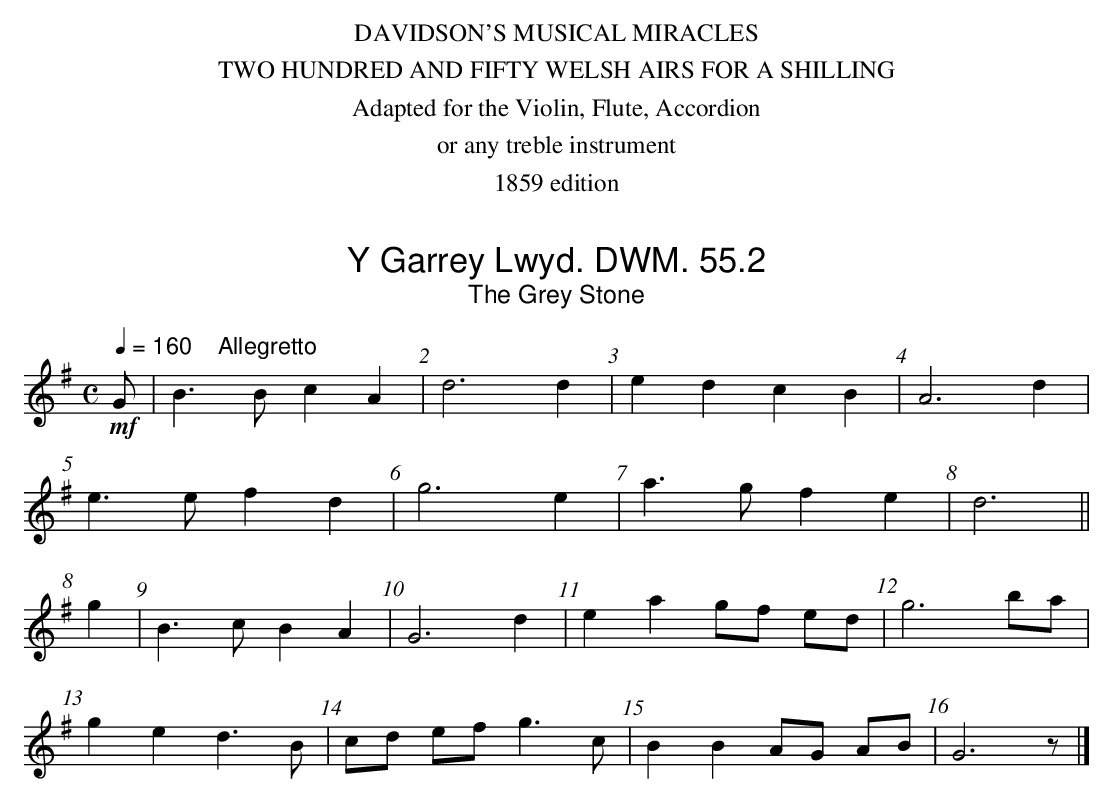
X:1
T:Garrey Lwyd. DWM. 55.2, Y
T:Grey Stone, The
M:C
L:1/8
Q:1/4=160 "    Allegretto"
K:G
!mf!G|B3B c2A2|d6 d2|e2d2c2B2|A6 d2|
e3e f2d2|g6 e2|a3g f2e2|d6||
g2|B3c B2A2|G6 d2|e2a2 gf ed|g6 ba|
g2e2 d3B|cd ef g3c|B2B2 AG AB|G6 z|]
